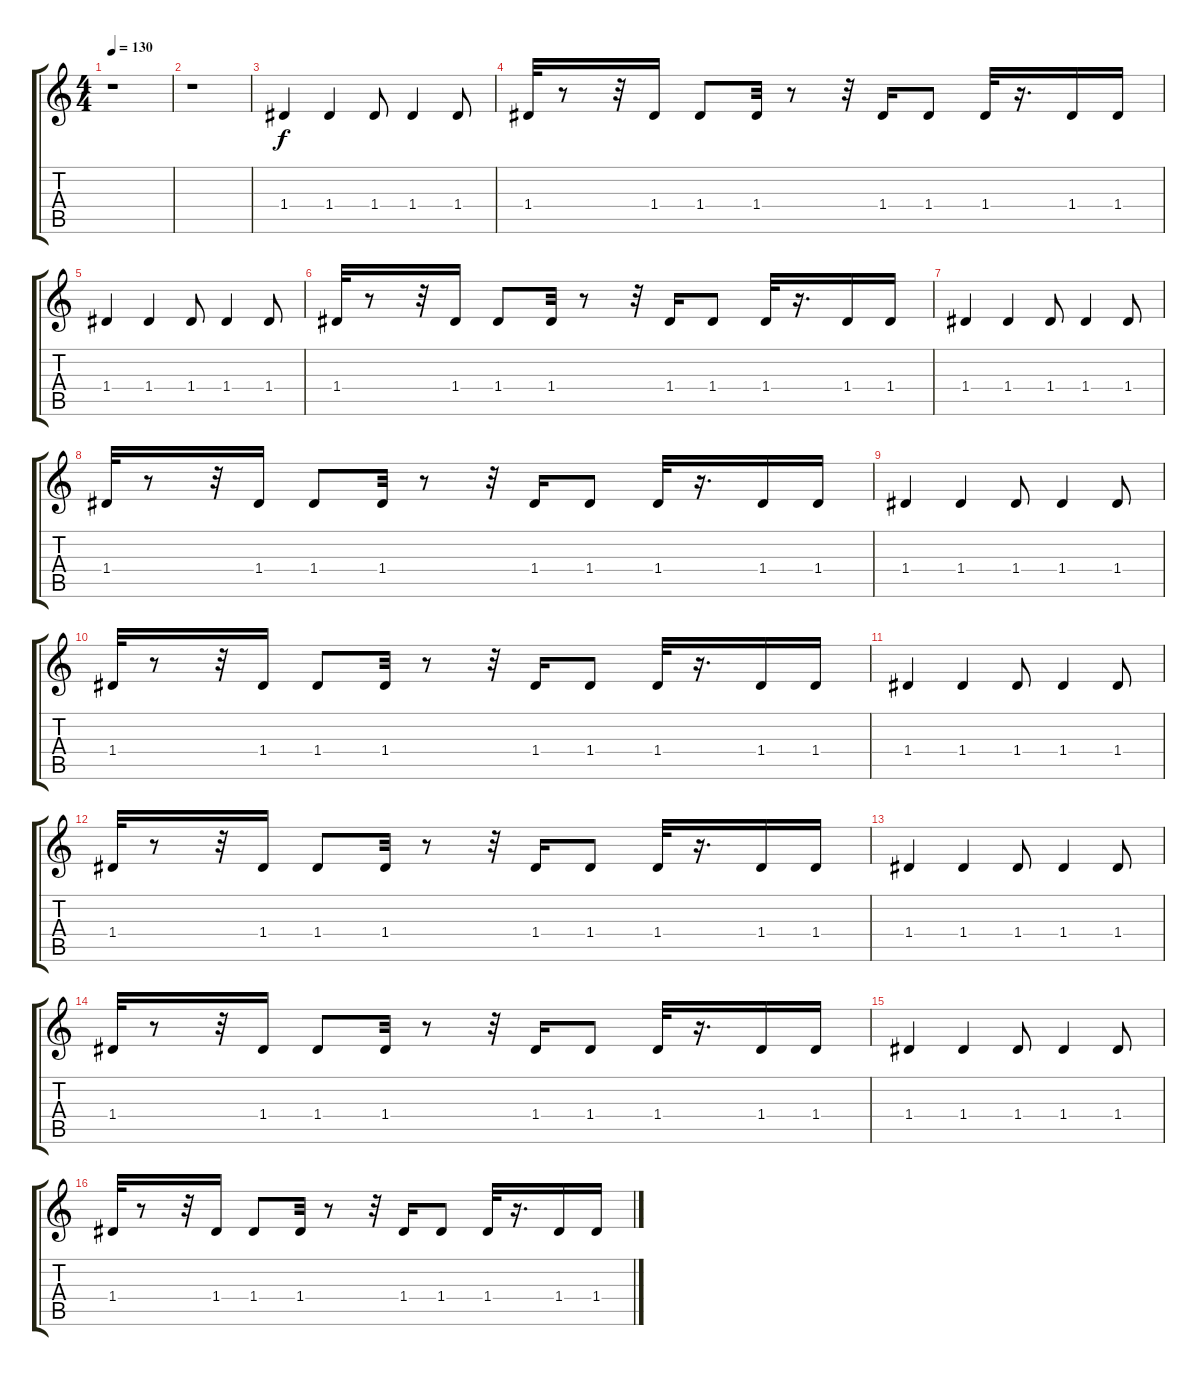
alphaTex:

\track "" {instrument electricguitarclean}
\staff {score tabs}
\tuning (E4 B3 G3 D3 A2 E2) {hide}
\ts (4 4)
\tempo 130
\clef g2
\ks c
r.1{dy f} |
r.1 |
1.4.4 1.4.4 1.4.8 1.4.4 1.4.8 |
1.4.32 r.8 r.32 1.4.16 1.4.8 1.4.32 r.8 r.32 1.4.16 1.4.8 1.4.32 r.16{d} 1.4.16 1.4.16 |
1.4.4 1.4.4 1.4.8 1.4.4 1.4.8 |
1.4.32 r.8 r.32 1.4.16 1.4.8 1.4.32 r.8 r.32 1.4.16 1.4.8 1.4.32 r.16{d} 1.4.16 1.4.16 |
1.4.4 1.4.4 1.4.8 1.4.4 1.4.8 |
1.4.32 r.8 r.32 1.4.16 1.4.8 1.4.32 r.8 r.32 1.4.16 1.4.8 1.4.32 r.16{d} 1.4.16 1.4.16 |
1.4.4 1.4.4 1.4.8 1.4.4 1.4.8 |
1.4.32 r.8 r.32 1.4.16 1.4.8 1.4.32 r.8 r.32 1.4.16 1.4.8 1.4.32 r.16{d} 1.4.16 1.4.16 |
1.4.4 1.4.4 1.4.8 1.4.4 1.4.8 |
1.4.32 r.8 r.32 1.4.16 1.4.8 1.4.32 r.8 r.32 1.4.16 1.4.8 1.4.32 r.16{d} 1.4.16 1.4.16 |
1.4.4 1.4.4 1.4.8 1.4.4 1.4.8 |
1.4.32 r.8 r.32 1.4.16 1.4.8 1.4.32 r.8 r.32 1.4.16 1.4.8 1.4.32 r.16{d} 1.4.16 1.4.16 |
1.4.4 1.4.4 1.4.8 1.4.4 1.4.8 |
1.4.32 r.8 r.32 1.4.16 1.4.8 1.4.32 r.8 r.32 1.4.16 1.4.8 1.4.32 r.16{d} 1.4.16 1.4.16
